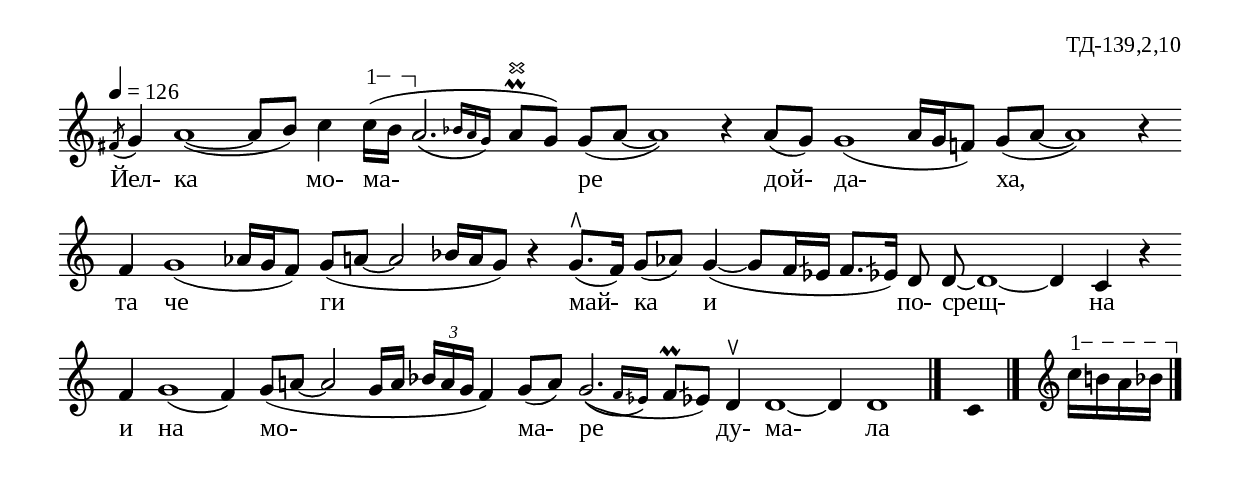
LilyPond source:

%{
td_139_2_10
%}

\include "td-preamble.ly"
\include "makam.ly"

\score {
\relative c' {
\tempo 4 = 126
\cadenzaOn
\acciaccatura fb8 g4 a1(~ a8[ b]) c4 
\varA
c16\startTextSpan[( b\stopTextSpan] 
\afterGrace a2.\( { bfk16[ a g]\) }
a8\prall^\markup { \flat } [ g]) g[( a]~ a1) r4 
a8[( g]) g1( a16[ g f8]) g[( a]~ a1) r4
\bar ""
f4 g1( afk16[ g f8]) g[( a]~ a2 bfk!16[ a g8]) r4 
g8.^\rtoe[( f16]) g8[( afk])
g4(~ g8[ f16 efb] f8.[ efb!16]) d8 d\noBeam~ d1~ d4 c r
\bar ""
f4 g1( f4) g8[( a]~ a2 g16[ a] \times 2/3 { bfk!16[ a g] } f4)
g8[( a]) \afterGrace g2.(\( { f16[ efb!]\) } f8\prall[ efb!]) d4^\ltoe d1~ d4 d1
 \bar "|." 
s4 \fixB c \fixC
  \bar "|." 
 s16 \clef treble
  \varA
c'16\startTextSpan[ b a bfk!\stopTextSpan] 
  \bar "|." 
}
\addlyrics { Йел- ка мо- ма- ре дой- да- ха, та че ги май- ка и по- срещ- на 
и на мо- ма- ре ду- ма- ла }
%
\layout {
   \context { 
	    \Staff \remove "Time_signature_engraver" } 
  indent = #0
  line-width = 190\mm
  ragged-right=##f
}
%
\midi { 
	\context {
		\Score tempoWholesPerMinute = #(ly:make-moment 126 4)
		}
	}
}
%
\header{
  opus = "ТД-139,2,10"
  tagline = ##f
}


